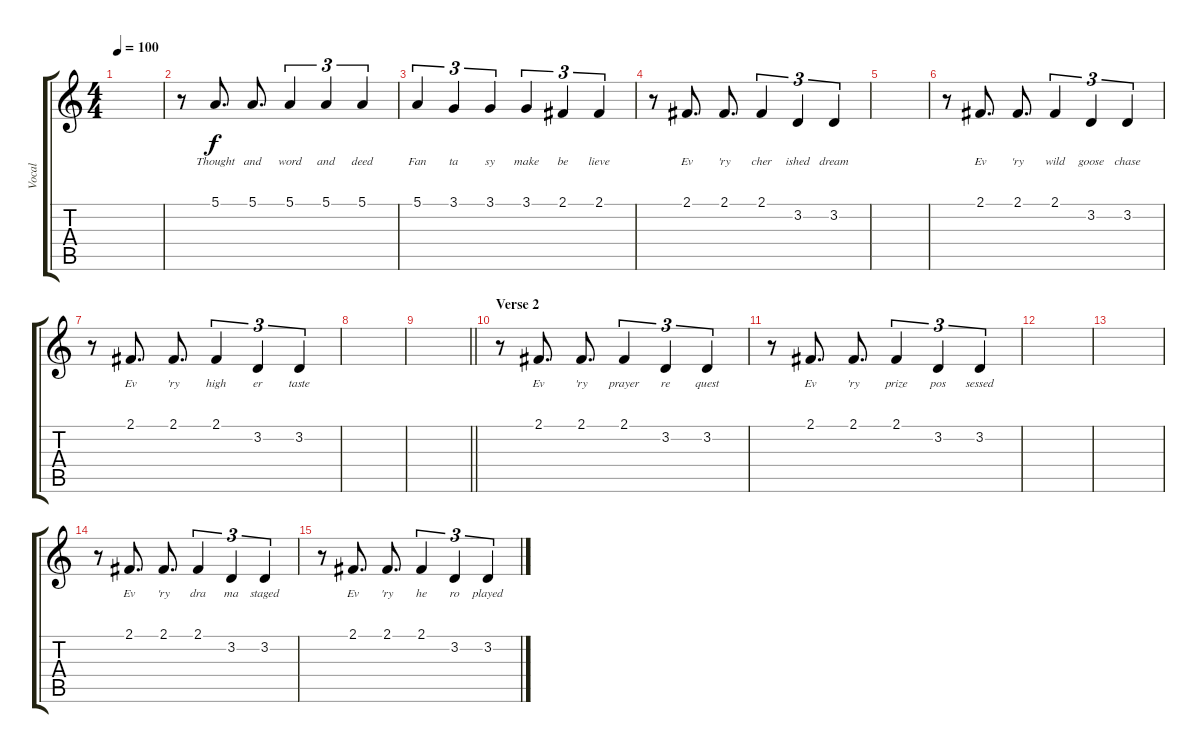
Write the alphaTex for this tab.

\track ("Vocal" "Vocal") {instrument acousticgrandpiano}
\staff {score tabs}
\tuning (E4 B3 G3 D3 A2 E2) {hide}
\ts (4 4)
\tempo 100
\clef g2
\ks c
|
r.8 5.1.8{d lyrics (0 "Thought") lyrics (1 "") lyrics (2 "") lyrics (3 "") lyrics (4 "")} 5.1.8{d lyrics (0 "and") lyrics (1 "") lyrics (2 "") lyrics (3 "") lyrics (4 "")} 5.1.4{tu (3 2) lyrics (0 "word") lyrics (1 "") lyrics (2 "") lyrics (3 "") lyrics (4 "")} 5.1.4{tu (3 2) lyrics (0 "and") lyrics (1 "") lyrics (2 "") lyrics (3 "") lyrics (4 "")} 5.1.4{tu (3 2) lyrics (0 "deed") lyrics (1 "") lyrics (2 "") lyrics (3 "") lyrics (4 "")} |
5.1.4{tu (3 2) lyrics (0 "Fan") lyrics (1 "") lyrics (2 "") lyrics (3 "") lyrics (4 "")} 3.1.4{tu (3 2) lyrics (0 "ta") lyrics (1 "") lyrics (2 "") lyrics (3 "") lyrics (4 "")} 3.1.4{tu (3 2) lyrics (0 "sy") lyrics (1 "") lyrics (2 "") lyrics (3 "") lyrics (4 "")} 3.1.4{tu (3 2) lyrics (0 "make") lyrics (1 "") lyrics (2 "") lyrics (3 "") lyrics (4 "")} 2.1.4{tu (3 2) lyrics (0 "be") lyrics (1 "") lyrics (2 "") lyrics (3 "") lyrics (4 "")} 2.1.4{tu (3 2) lyrics (0 "lieve") lyrics (1 "") lyrics (2 "") lyrics (3 "") lyrics (4 "")} |
r.8 2.1.8{d lyrics (0 "Ev") lyrics (1 "") lyrics (2 "") lyrics (3 "") lyrics (4 "")} 2.1.8{d lyrics (0 "'ry") lyrics (1 "") lyrics (2 "") lyrics (3 "") lyrics (4 "")} 2.1.4{tu (3 2) lyrics (0 "cher") lyrics (1 "") lyrics (2 "") lyrics (3 "") lyrics (4 "")} 3.2.4{tu (3 2) lyrics (0 "ished") lyrics (1 "") lyrics (2 "") lyrics (3 "") lyrics (4 "")} 3.2.4{tu (3 2) lyrics (0 "dream") lyrics (1 "") lyrics (2 "") lyrics (3 "") lyrics (4 "")} |
|
r.8 2.1.8{d lyrics (0 "Ev") lyrics (1 "") lyrics (2 "") lyrics (3 "") lyrics (4 "")} 2.1.8{d lyrics (0 "'ry") lyrics (1 "") lyrics (2 "") lyrics (3 "") lyrics (4 "")} 2.1.4{tu (3 2) lyrics (0 "wild") lyrics (1 "") lyrics (2 "") lyrics (3 "") lyrics (4 "")} 3.2.4{tu (3 2) lyrics (0 "goose") lyrics (1 "") lyrics (2 "") lyrics (3 "") lyrics (4 "")} 3.2.4{tu (3 2) lyrics (0 "chase") lyrics (1 "") lyrics (2 "") lyrics (3 "") lyrics (4 "")} |
r.8 2.1.8{d lyrics (0 "Ev") lyrics (1 "") lyrics (2 "") lyrics (3 "") lyrics (4 "")} 2.1.8{d lyrics (0 "'ry") lyrics (1 "") lyrics (2 "") lyrics (3 "") lyrics (4 "")} 2.1.4{tu (3 2) lyrics (0 "high") lyrics (1 "") lyrics (2 "") lyrics (3 "") lyrics (4 "")} 3.2.4{tu (3 2) lyrics (0 "er") lyrics (1 "") lyrics (2 "") lyrics (3 "") lyrics (4 "")} 3.2.4{tu (3 2) lyrics (0 "taste") lyrics (1 "") lyrics (2 "") lyrics (3 "") lyrics (4 "")} |
|
\barLineRight lightlight
|
\section ("" "Verse 2")
r.8 2.1.8{d lyrics (0 "Ev") lyrics (1 "") lyrics (2 "") lyrics (3 "") lyrics (4 "")} 2.1.8{d lyrics (0 "'ry") lyrics (1 "") lyrics (2 "") lyrics (3 "") lyrics (4 "")} 2.1.4{tu (3 2) lyrics (0 "prayer") lyrics (1 "") lyrics (2 "") lyrics (3 "") lyrics (4 "")} 3.2.4{tu (3 2) lyrics (0 "re") lyrics (1 "") lyrics (2 "") lyrics (3 "") lyrics (4 "")} 3.2.4{tu (3 2) lyrics (0 "quest") lyrics (1 "") lyrics (2 "") lyrics (3 "") lyrics (4 "")} |
r.8 2.1.8{d lyrics (0 "Ev") lyrics (1 "") lyrics (2 "") lyrics (3 "") lyrics (4 "")} 2.1.8{d lyrics (0 "'ry") lyrics (1 "") lyrics (2 "") lyrics (3 "") lyrics (4 "")} 2.1.4{tu (3 2) lyrics (0 "prize") lyrics (1 "") lyrics (2 "") lyrics (3 "") lyrics (4 "")} 3.2.4{tu (3 2) lyrics (0 "pos") lyrics (1 "") lyrics (2 "") lyrics (3 "") lyrics (4 "")} 3.2.4{tu (3 2) lyrics (0 "sessed") lyrics (1 "") lyrics (2 "") lyrics (3 "") lyrics (4 "")} |
|
|
r.8 2.1.8{d lyrics (0 "Ev") lyrics (1 "") lyrics (2 "") lyrics (3 "") lyrics (4 "")} 2.1.8{d lyrics (0 "'ry") lyrics (1 "") lyrics (2 "") lyrics (3 "") lyrics (4 "")} 2.1.4{tu (3 2) lyrics (0 "dra") lyrics (1 "") lyrics (2 "") lyrics (3 "") lyrics (4 "")} 3.2.4{tu (3 2) lyrics (0 "ma") lyrics (1 "") lyrics (2 "") lyrics (3 "") lyrics (4 "")} 3.2.4{tu (3 2) lyrics (0 "staged") lyrics (1 "") lyrics (2 "") lyrics (3 "") lyrics (4 "")} |
r.8 2.1.8{d lyrics (0 "Ev") lyrics (1 "") lyrics (2 "") lyrics (3 "") lyrics (4 "")} 2.1.8{d lyrics (0 "'ry") lyrics (1 "") lyrics (2 "") lyrics (3 "") lyrics (4 "")} 2.1.4{tu (3 2) lyrics (0 "he") lyrics (1 "") lyrics (2 "") lyrics (3 "") lyrics (4 "")} 3.2.4{tu (3 2) lyrics (0 "ro") lyrics (1 "") lyrics (2 "") lyrics (3 "") lyrics (4 "")} 3.2.4{tu (3 2) lyrics (0 "played") lyrics (1 "") lyrics (2 "") lyrics (3 "") lyrics (4 "")}
